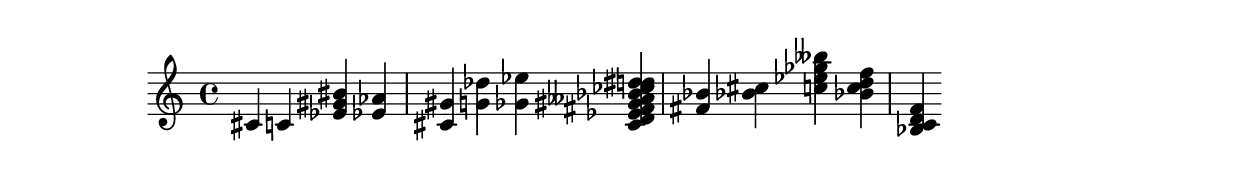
\version "1.7.16"

\header {

    texidoc ="Accidentals are placed as closely as possible.
Accidentals in corresponding octaves are aligned.
The top accidental should be nearest to the chord. The
flats in a sixth should be staggered.  "
    
}


\score { \notes \context Voice \relative c' {
    cis4
    c4
 \transpose c c' {    
  <<bis es gis>>4
  <<es! as!>>
  <<gis! cis!>>
  <<g! des'>>
  <<ges! es'!>>
}    
    <<cis d es fis gis ases bes ces d dis >>4
    <<bes'! fis!>>     
    <<bes! cis!>>
    <<c! es ges beses>>
    <<bes! c d f >>    
    <<bes,! c d f >>
}
\paper { raggedright = ##t}
     }

%% new-chords-done %%
